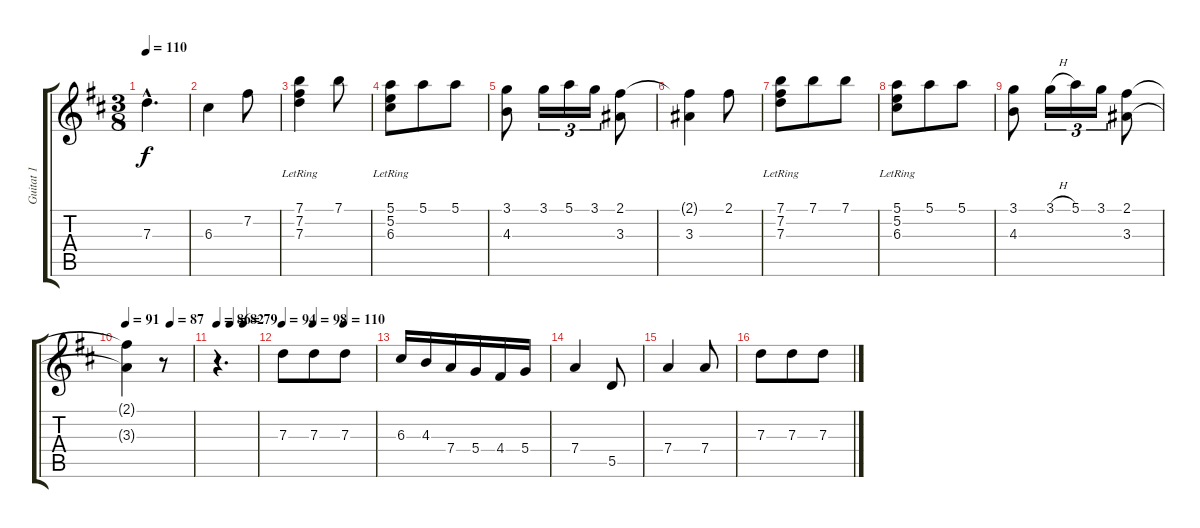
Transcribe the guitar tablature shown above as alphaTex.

\track ("Guitat 1" "Guitat 1") {instrument acousticguitarnylon}
\staff {score tabs}
\tuning (E4 B3 G3 D3 A2 E2) {hide}
\ts (3 8)
\tempo 110
\clef g2
\ks d
7.3{hac}.4{d dy f} |
6.3.4 7.2.8 |
(7.1 7.2{lr} 7.3{lr}).4 7.1.8 |
(5.1 5.2{lr} 6.3{lr}).8 5.1.8 5.1.8 |
(3.1 4.3).8 3.1.16{tu (3 2)} 5.1.16{tu (3 2)} 3.1.16{tu (3 2)} (2.1 3.3).8 |
(2.1{t} 3.3).4 2.1.8 |
(7.1 7.2{lr} 7.3{lr}).8 7.1.8 7.1.8 |
(5.1 5.2{lr} 6.3{lr}).8 5.1.8 5.1.8 |
(3.1 4.3).8 3.1{h}.16{tu (3 2)} 5.1.16{tu (3 2)} 3.1.16{tu (3 2)} (2.1 3.3).8 |
\tempo 91
\tempo (87 0.6666666666666666)
(2.1{t} 3.3{t}).4 r.8 |
\tempo 86
\tempo (82 0.3333333333333333)
\tempo (79 0.6666666666666666)
r.4{d} |
\tempo 94
\tempo (98 0.3333333333333333)
\tempo (110 0.6666666666666666)
7.3.8 7.3.8 7.3.8 |
6.3.16 4.3.16 7.4.16 5.4.16 4.4.16 5.4.16 |
7.4.4 5.5.8 |
7.4.4 7.4.8 |
7.3.8 7.3.8 7.3.8
